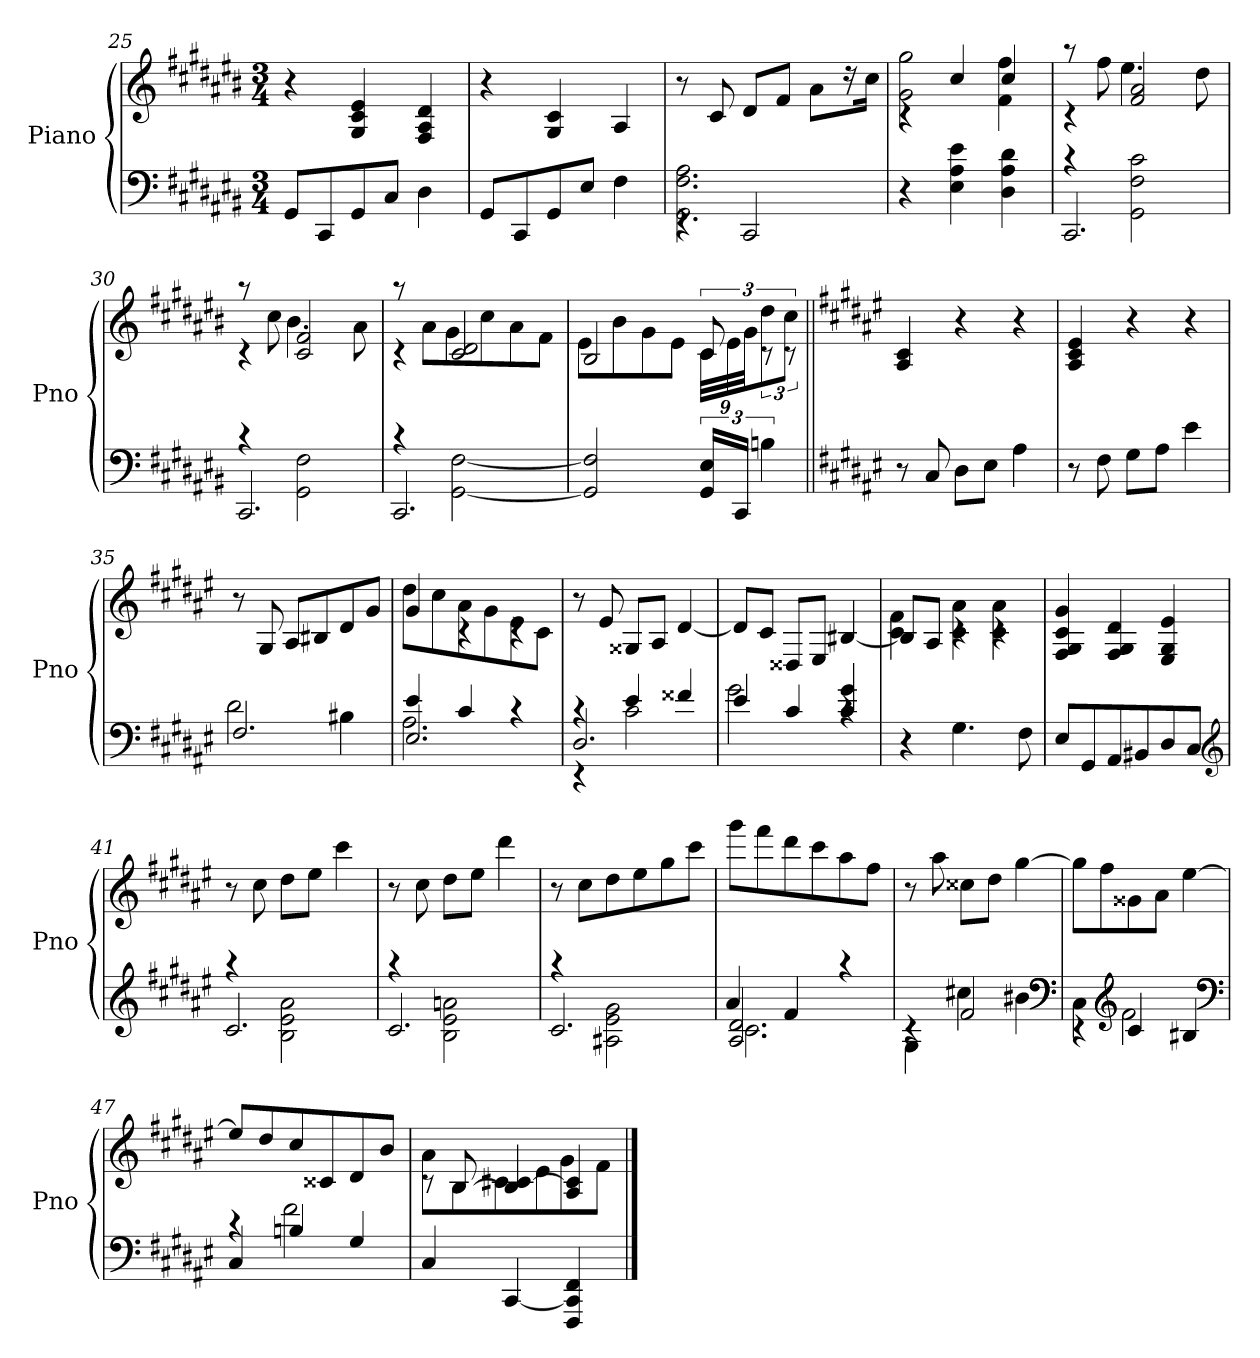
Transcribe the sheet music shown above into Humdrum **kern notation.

**kern	**kern
*part1	*part1
*staff2	*staff1
*I"Piano	*
*I'Pno	*
*clefF4	*clefG2
*k[f#c#g#d#a#e#b#]	*k[f#c#g#d#a#e#b#]
*M3/4	*M3/4
=25	=25
8GG#L	4r
8CC#	.
8GG#	4G# 4c# 4e#
8C#J	.
4D#	4F# 4A# 4d#
=26	=26
8GG#L	4r
8CC#	.
8GG#	4G# 4c#
8E#J	.
4F#	4A#
=27	=27
*^	*
4rEE	2.GG# 2.F# 2.A#	8r
.	.	8c#
2CC#	.	8d#L
.	.	8f#J
.	.	8a#L
.	.	16r
.	.	16cc#Jk
*v	*v	*
=28	=28
*	*^
4r	4rc	2g# 2gg#
4E# 4A# 4e#	4cc#	.
4D# 4A# 4d#	4cc#	4f# 4ff#
=29	=29	=29
*^	*	*
2.CC#	4rc	4rc	8raa
.	.	.	8ff#
.	2GG# 2F# 2c#	2f# 2a#	4.ee#
.	.	.	8dd#
=30	=30	=30	=30
2.CC#	4rc	4rc	8raa
.	.	.	8cc#
.	2GG# 2F#	2c# 2f#	4.b#
.	.	.	8a#
=31	=31	=31	=31
2.CC#	4rc	4rc	8raa
.	.	.	8a#L
.	[2GG# [2F#	2c# 2d#	8g#
.	.	.	8cc#
.	.	.	8a#
.	.	.	8f#J
*v	*v	*	*
=32	=32	=32
2GG#] 2F#]	2B#	8e#L
.	.	8b#
.	.	8g#
.	.	8e#J
24GG# 24E#LL	12c#	36c#LLL
.	.	36e#
24CC#JJ	.	.
.	.	36g#JJ
6Bn	12rc	12dd#
.	12rc	12cc#J
*	*v	*v
=33||	=33||
*k[f#c#g#d#a#e#]	*k[f#c#g#d#a#e#]
8r	4A# 4c#
8C#	.
8D#L	4r
8E#J	.
4A#	4r
=34	=34
8r	4A# 4c# 4e#
8F#	.
8G#L	4r
8A#J	.
4e#	4r
=35	=35
*^	*
2.F#	2d#	8r
.	.	8G#
.	.	8A#L
.	.	8B#X
.	4B#X	8d#
.	.	8g#J
=36	=36	=36
*	*^	*^
2.E#	2.A#	4e#	4g#	8dd#L
.	.	.	.	8cc#
.	.	4c#	4rc	8a#
.	.	.	.	8g#
.	.	4rc	4rc	8e#
.	.	.	.	8c#J
*	*	*	*v	*v
=37	=37	=37	=37
2.D#	4rEE	4rc	8r
.	.	.	8e#
.	2c#	4e#	8G##XL
.	.	.	8A#J
.	.	4f##X	[4d#
*	*v	*v	*
=38	=38	=38
4e#	2g#	8d#L]
.	.	8c#J
4c#	.	8D##XL
.	.	8E#J
4c# 4g#	4rc	[4B#X
*v	*v	*
=39	=39
*	*^
4r	8B#L]	4c# 4f#
.	8A#J	.
4.G#	4rc	4c# 4a#
.	4rc	4c# 4a#
8F#	.	.
*	*v	*v
=40	=40
8E#L	4F# 4G# 4c# 4g#
8GG#	.
8AA#	4F# 4G# 4d#
8BB#X	.
8D#	4E# 4G# 4e#
8C#J	.
*clefG2	*
=41	=41
*^	*
2.c#	4raa	8r
.	.	8cc#
.	2B 2e# 2a#	8dd#L
.	.	8ee#J
.	.	4ccc#
=42	=42	=42
2.c#	4raa	8r
.	.	8cc#
.	2B 2e# 2an	8dd#L
.	.	8ee#J
.	.	4ddd#
=43	=43	=43
2.c#	4raa	8r
.	.	8cc#L
.	2A#X 2e# 2g#	8dd#
.	.	8ee#
.	.	8gg#
.	.	8ccc#J
=44	=44	=44
*	*^	*
2.A# 2.d#	2.c#	4a#	8ggg#L
.	.	.	8fff#
.	.	4f#	8ddd#
.	.	.	8ccc#
.	.	4raa	8aa#
.	.	.	8ff#J
*	*v	*v	*
=45	=45	=45
4rc	4G#	8r
.	.	8aa#
2f#	4cc#X	8cc##XL
.	.	8dd#J
.	4b#X	[4gg#
*clefF4	*	*
=46	=46	=46
4rEE	4C#	8gg#L]
.	.	8ff#
*clefG2	*	*
4c#	2f#	8g##X
.	.	8a#J
4B#X	.	[4ee#
*clefF4	*	*
=47	=47	=47
4C#	4rc	8ee#L]
.	.	8dd#
4Bn	2f#	8cc#
.	.	8c##X
4G#	.	8d#
.	.	8bJ
*v	*v	*
=48	=48
*	*^
4C#	8rc	8a#L
.	[8B	8B
[4CC#	4B] [4c#	8c#X
.	.	8e#
4FFF# 4CC#] 4FF#	4A# 4c#]	8g#
.	.	8f#J
*	*v	*v
==	==
*-	*-
